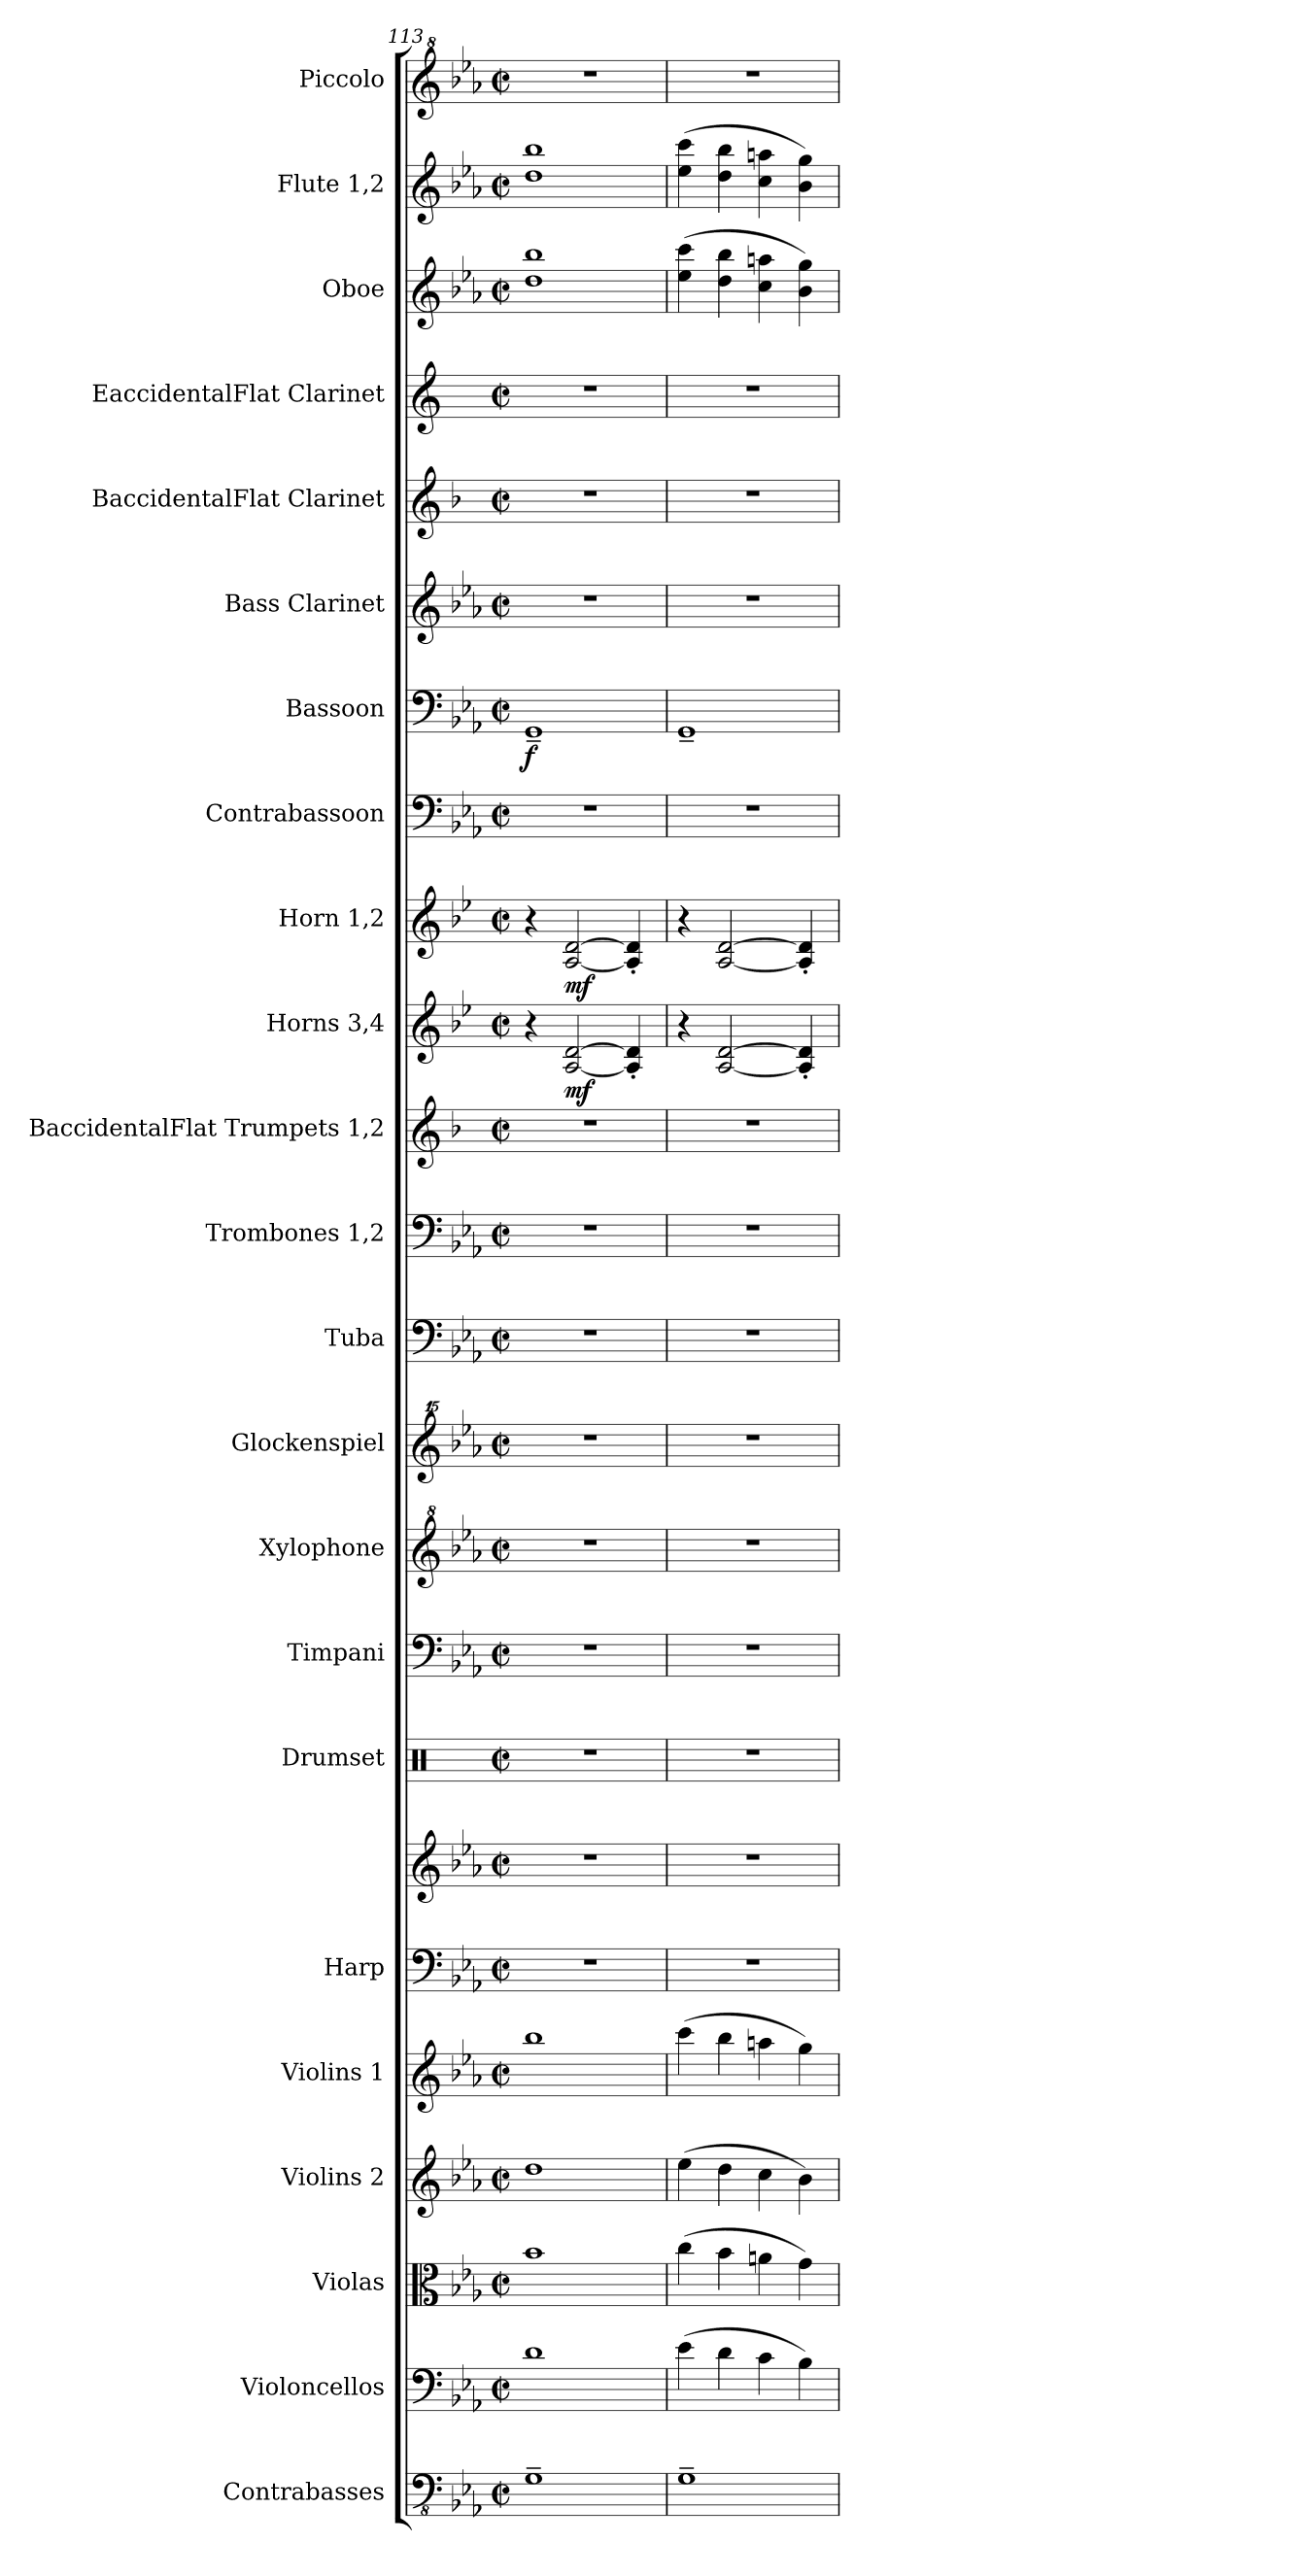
**kern	**kern	**kern	**kern	**kern	**kern	**kern	**kern	**kern	**kern	**kern	**kern	**kern	**kern	**kern	**dynam	**kern	**dynam	**kern	**kern	**dynam	**kern	**kern	**kern	**kern	**kern	**kern
*part23	*part22	*part21	*part20	*part19	*part18	*part18	*part17	*part16	*part15	*part14	*part13	*part12	*part11	*part10	*part10	*part9	*part9	*part8	*part7	*part7	*part6	*part5	*part4	*part3	*part2	*part1
*staff24	*staff23	*staff22	*staff21	*staff20	*staff19	*staff18	*staff17	*staff16	*staff15	*staff14	*staff13	*staff12	*staff11	*staff10	*staff10	*staff9	*staff9	*staff8	*staff7	*staff7	*staff6	*staff5	*staff4	*staff3	*staff2	*staff1
*I"Contrabasses	*I"Violoncellos	*I"Violas	*I"Violins 2	*I"Violins 1	*I"Harp	*	*I"Drumset	*I"Timpani	*I"Xylophone	*I"Glockenspiel	*I"Tuba	*I"Trombones 1,2	*I"BaccidentalFlat Trumpets 1,2	*I"Horns 3,4	*	*I"Horn 1,2	*	*I"Contrabassoon	*I"Bassoon	*	*I"Bass Clarinet	*I"BaccidentalFlat Clarinet	*I"EaccidentalFlat Clarinet	*I"Oboe	*I"Flute 1,2	*I"Piccolo
*I'Cbs.	*I'Vlcs.	*I'Vlas.	*I'Vlns. 2	*I'Vlns. 1	*I'Hrp.	*	*I'Drs.	*I'Timp.	*I'Xyl.	*I'Glk.	*I'Tu.	*I'Trbs. 1,2	*I'BaccidentalFlat Tpts. 1,2	*I'Hns. 3,4	*	*	*	*I'Cbsn.	*I'Bsn.	*	*I'B. Cl.	*I'BaccidentalFlat Cl.	*I'EaccidentalFlat Cl.	*I'Ob.	*I'Fl. 1, 2	*I'Picc.
*clefFv4	*clefF4	*clefC3	*clefG2	*clefG2	*clefF4	*clefG2	*clefX	*clefF4	*clefG^2	*clefG^^2	*clefF4	*clefF4	*clefG2	*clefG2	*	*clefG2	*	*clefF4	*clefF4	*	*clefG2	*clefG2	*clefG2	*clefG2	*clefG2	*clefG^2
*	*	*	*	*	*	*	*	*	*	*	*	*	*ITrd1c2	*ITrd4c7	*	*ITrd4c7	*	*ITrd7c12	*	*	*ITrd8c14	*ITrd1c2	*ITrd-2c-3	*	*	*ITrd-7c-12
*k[b-e-a-]	*k[b-e-a-]	*k[b-e-a-]	*k[b-e-a-]	*k[b-e-a-]	*k[b-e-a-]	*k[b-e-a-]	*k[]	*k[b-e-a-]	*k[b-e-a-]	*k[b-e-a-]	*k[b-e-a-]	*k[b-e-a-]	*k[b-e-a-]	*k[b-e-a-]	*	*k[b-e-a-]	*	*k[b-e-a-]	*k[b-e-a-]	*	*k[b-e-a-]	*k[b-e-a-]	*k[b-e-a-]	*k[b-e-a-]	*k[b-e-a-]	*k[b-e-a-]
*M4/4	*M4/4	*M4/4	*M4/4	*M4/4	*M4/4	*M4/4	*M4/4	*M4/4	*M4/4	*M4/4	*M4/4	*M4/4	*M4/4	*M4/4	*	*M4/4	*	*M4/4	*M4/4	*	*M4/4	*M4/4	*M4/4	*M4/4	*M4/4	*M4/4
*met(c|)	*met(c|)	*met(c|)	*met(c|)	*met(c|)	*met(c|)	*met(c|)	*met(c|)	*met(c|)	*met(c|)	*met(c|)	*met(c|)	*met(c|)	*met(c|)	*met(c|)	*	*met(c|)	*	*met(c|)	*met(c|)	*	*met(c|)	*met(c|)	*met(c|)	*met(c|)	*met(c|)	*met(c|)
=113	=113	=113	=113	=113	=113	=113	=113	=113	=113	=113	=113	=113	=113	=113	=113	=113	=113	=113	=113	=113	=113	=113	=113	=113	=113	=113
!	!	!	!	!	!	!	!	!	!	!	!	!	!	!	!	!	!	!	!	!LO:DY:b	!	!	!	!	!	!
1GG~	1d	1b-	1dd	1bb-	1r	1r	1r	1r	1r	1r	1r	1r	1r	4r	.	4r	.	1r	1GG~	f	1r	1r	1r	1dd 1bb-	1dd 1bb-	1r
!	!	!	!	!	!	!	!	!	!	!	!	!	!	!	!LO:DY:b	!	!LO:DY:b	!	!	!	!	!	!	!	!	!
.	.	.	.	.	.	.	.	.	.	.	.	.	.	[2D/ [2G/	mf	[2D/ [2G/	mf	.	.	.	.	.	.	.	.	.
.	.	.	.	.	.	.	.	.	.	.	.	.	.	4D/]' 4G/]'	.	4D/]' 4G/]'	.	.	.	.	.	.	.	.	.	.
!!LO:PB:g=z
=114	=114	=114	=114	=114	=114	=114	=114	=114	=114	=114	=114	=114	=114	=114	=114	=114	=114	=114	=114	=114	=114	=114	=114	=114	=114	=114
1GG~	(4e-\	(4cc\	(4ee-\	(4ccc\	1r	1r	1r	1r	1r	1r	1r	1r	1r	4r	.	4r	.	1r	1GG~	.	1r	1r	1r	(4ee-\ 4ccc\	(4ee-\ 4ccc\	1r
.	4d\	4b-\	4dd\	4bb-\	.	.	.	.	.	.	.	.	.	[2D/ [2G/	.	[2D/ [2G/	.	.	.	.	.	.	.	4dd\ 4bb-\	4dd\ 4bb-\	.
.	4c\	4an\	4cc\	4aan\	.	.	.	.	.	.	.	.	.	.	.	.	.	.	.	.	.	.	.	4cc\ 4aan\	4cc\ 4aan\	.
.	4B-\)	4g\)	4b-\)	4gg\)	.	.	.	.	.	.	.	.	.	4D/]' 4G/]'	.	4D/]' 4G/]'	.	.	.	.	.	.	.	4b-\ 4gg\)	4b-\ 4gg\)	.
=	=	=	=	=	=	=	=	=	=	=	=	=	=	=	=	=	=	=	=	=	=	=	=	=	=	=
*-	*-	*-	*-	*-	*-	*-	*-	*-	*-	*-	*-	*-	*-	*-	*-	*-	*-	*-	*-	*-	*-	*-	*-	*-	*-	*-
